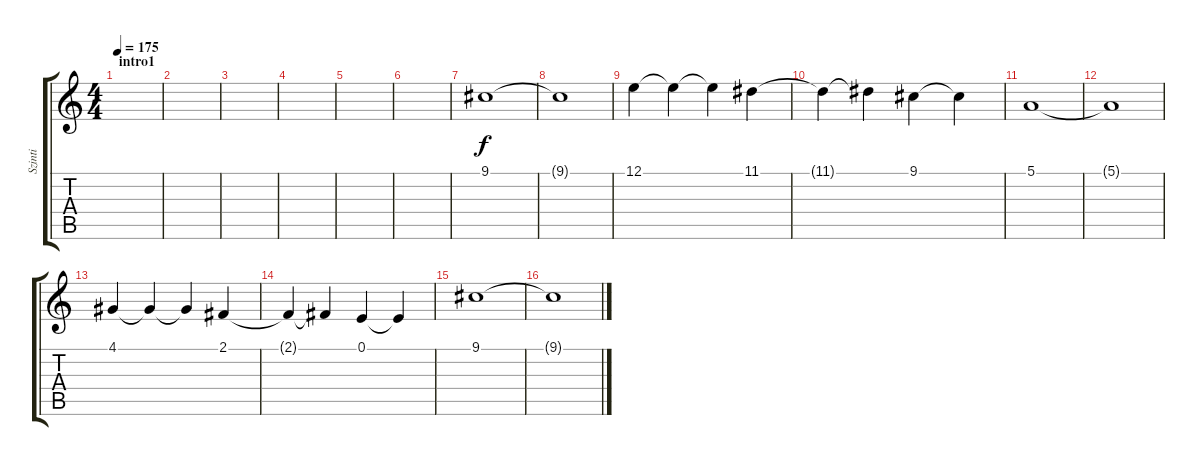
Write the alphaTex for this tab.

\track ("Szinti" "Szinti") {instrument stringensemble1}
\staff {score tabs}
\tuning (E4 B3 G3 D3 A2 E2) {hide}
\ts (4 4)
\section ("" "intro1")
\tempo 175
\clef g2
\ks c
|
|
|
|
|
|
9.1.1 |
9.1{t}.1 |
12.1.4 12.1{t}.4 12.1{t}.4 11.1.4 |
11.1{t}.4 11.1{t}.4 9.1.4 9.1{t}.4 |
5.1.1 |
5.1{t}.1 |
4.1.4 4.1{t}.4 4.1{t}.4 2.1.4 |
2.1{t}.4 2.1{t}.4 0.1.4 0.1{t}.4 |
9.1.1 |
9.1{t}.1
